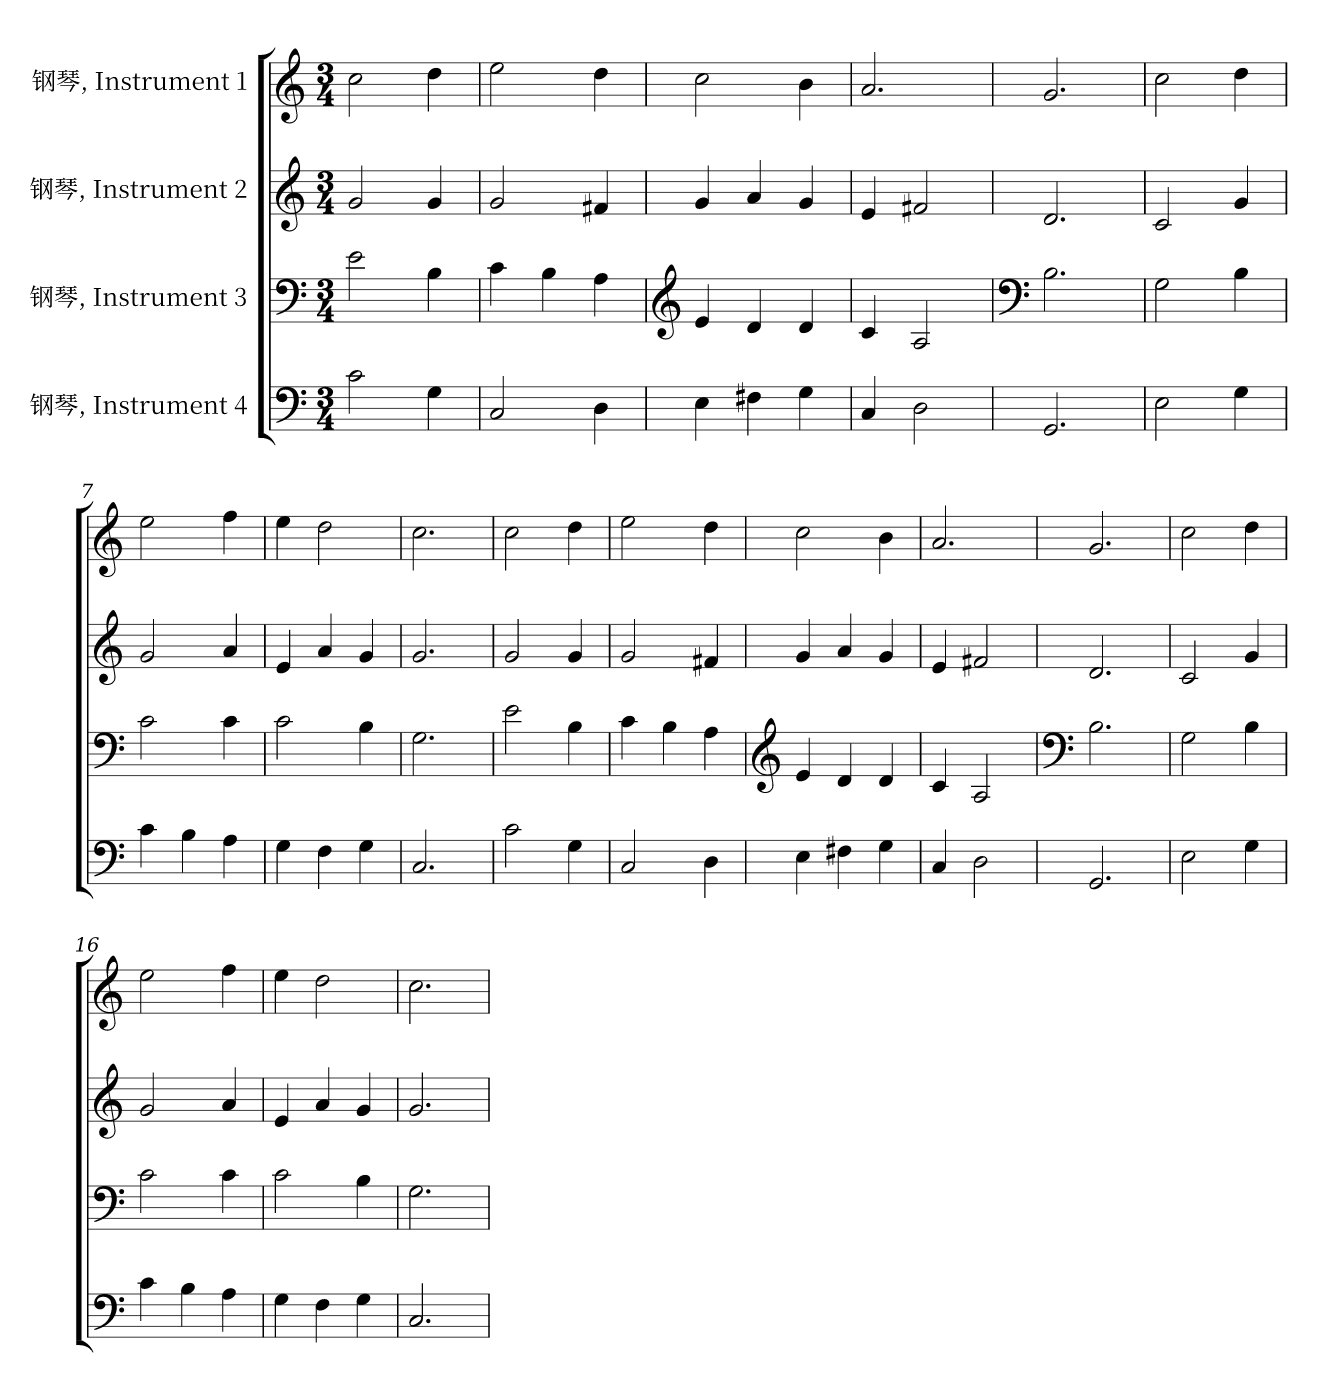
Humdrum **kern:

**kern	**kern	**kern	**kern
*part4	*part3	*part2	*part1
*staff4	*staff3	*staff2	*staff1
*I"钢琴, Instrument 4	*I"钢琴, Instrument 3	*I"钢琴, Instrument 2	*I"钢琴, Instrument 1
*clefF4	*clefF4	*clefG2	*clefG2
*k[]	*k[]	*k[]	*k[]
*M3/4	*M3/4	*M3/4	*M3/4
*MM160	*MM160	*MM160	*MM160
=1	=1	=1	=1
2c\	2e\	2g/	2cc\
4G\	4B\	4g/	4dd\
=2	=2	=2	=2
2C/	4c\	2g/	2ee\
.	4B\	.	.
4D\	4A\	4f#X/	4dd\
=3	=3	=3	=3
*	*clefG2	*	*
4E\	4e/	4g/	2cc\
4F#X\	4d/	4a/	.
4G\	4d/	4g/	4b\
=4	=4	=4	=4
4C/	4c/	4e/	2.a/
2D\	2A/	2f#X/	.
=5	=5	=5	=5
*	*clefF4	*	*
2.GG/	2.B\	2.d/	2.g/
=6	=6	=6	=6
2E\	2G\	2c/	2cc\
4G\	4B\	4g/	4dd\
=7	=7	=7	=7
4c\	2c\	2g/	2ee\
4B\	.	.	.
4A\	4c\	4a/	4ff\
=8	=8	=8	=8
4G\	2c\	4e/	4ee\
4F\	.	4a/	2dd\
4G\	4B\	4g/	.
=9	=9	=9	=9
2.C/	2.G\	2.g/	2.cc\
!!LO:LB:g=z
=10	=10	=10	=10
2c\	2e\	2g/	2cc\
4G\	4B\	4g/	4dd\
=11	=11	=11	=11
2C/	4c\	2g/	2ee\
.	4B\	.	.
4D\	4A\	4f#X/	4dd\
=12	=12	=12	=12
*	*clefG2	*	*
4E\	4e/	4g/	2cc\
4F#X\	4d/	4a/	.
4G\	4d/	4g/	4b\
=13	=13	=13	=13
4C/	4c/	4e/	2.a/
2D\	2A/	2f#X/	.
=14	=14	=14	=14
*	*clefF4	*	*
2.GG/	2.B\	2.d/	2.g/
=15	=15	=15	=15
2E\	2G\	2c/	2cc\
4G\	4B\	4g/	4dd\
=16	=16	=16	=16
4c\	2c\	2g/	2ee\
4B\	.	.	.
4A\	4c\	4a/	4ff\
=17	=17	=17	=17
4G\	2c\	4e/	4ee\
4F\	.	4a/	2dd\
4G\	4B\	4g/	.
=18	=18	=18	=18
2.C/	2.G\	2.g/	2.cc\
=	=	=	=
*-	*-	*-	*-
